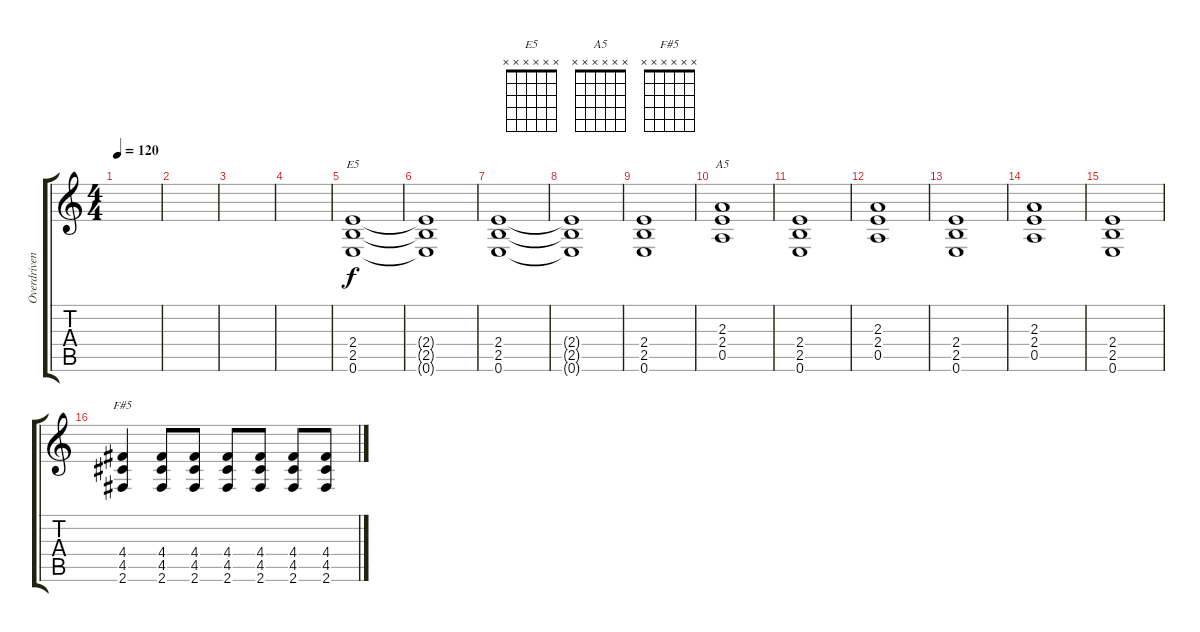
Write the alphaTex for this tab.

\track ("Overdriven Guitar" "Overdriven") {instrument overdrivenguitar}
\staff {score tabs}
\tuning (E4 B3 G3 D3 A2 E2) {hide}
\chord ("E5" x x x x x x) {firstfret 0}
\chord ("A5" x x x x x x) {firstfret 0}
\chord ("F#5" x x x x x x) {firstfret 0}
\ts (4 4)
\tempo 120
\clef g2
\ks c
|
|
|
|
(2.4 2.5 0.6).1{ch "E5" volume 12} |
(2.4{t} 2.5{t} 0.6{t}).1 |
(2.4 2.5 0.6).1 |
(2.4{t} 2.5{t} 0.6{t}).1 |
(2.4 2.5 0.6).1 |
(2.3 2.4 0.5).1{ch "A5"} |
(2.4 2.5 0.6).1 |
(2.3 2.4 0.5).1 |
(2.4 2.5 0.6).1 |
(2.3 2.4 0.5).1 |
(2.4 2.5 0.6).1 |
(4.4 4.5 2.6).4{ch "F#5"} (4.4 4.5 2.6).8 (4.4 4.5 2.6).8 (4.4 4.5 2.6).8 (4.4 4.5 2.6).8 (4.4 4.5 2.6).8 (4.4 4.5 2.6).8
